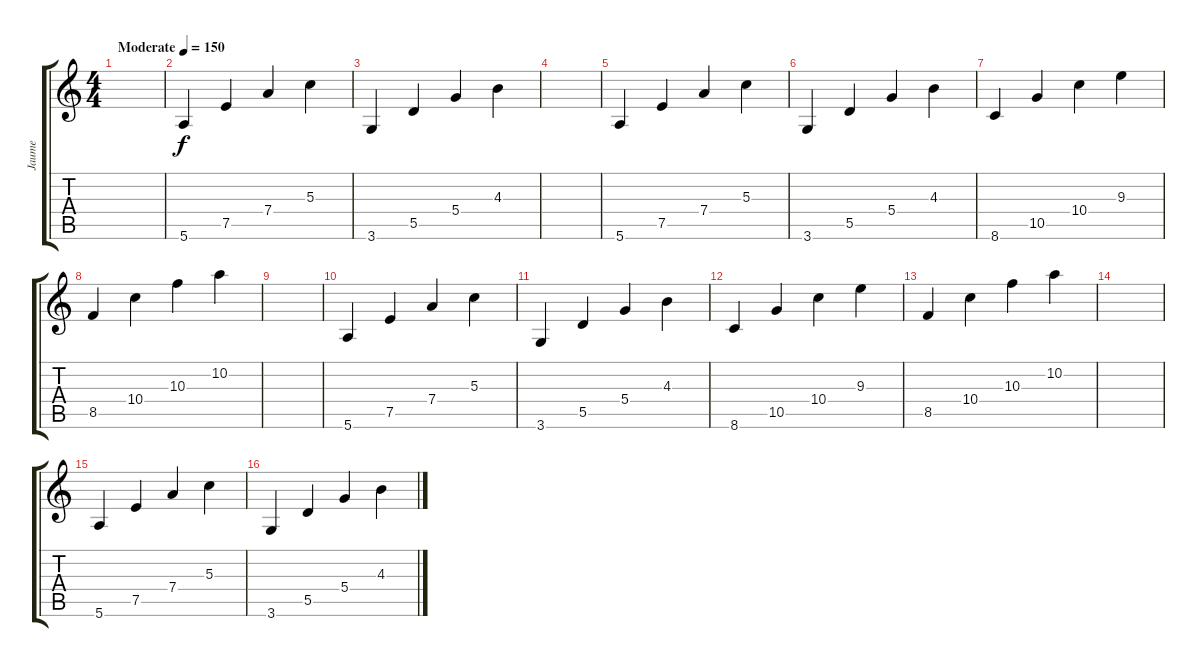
\track ("Jaume" "Jaume") {instrument acousticguitarsteel}
\staff {score tabs}
\tuning (E4 B3 G3 D3 A2 E2) {hide}
\ts (4 4)
\tempo (150 "Moderate")
\clef g2
\ks c
|
5.6.4 7.5.4 7.4.4 5.3.4 |
3.6.4 5.5.4 5.4.4 4.3.4 |
|
5.6.4 7.5.4 7.4.4 5.3.4 |
3.6.4 5.5.4 5.4.4 4.3.4 |
8.6.4 10.5.4 10.4.4 9.3.4 |
8.5.4 10.4.4 10.3.4 10.2.4 |
|
5.6.4 7.5.4 7.4.4 5.3.4 |
3.6.4 5.5.4 5.4.4 4.3.4 |
8.6.4 10.5.4 10.4.4 9.3.4 |
8.5.4 10.4.4 10.3.4 10.2.4 |
|
5.6.4 7.5.4 7.4.4 5.3.4 |
3.6.4 5.5.4 5.4.4 4.3.4
